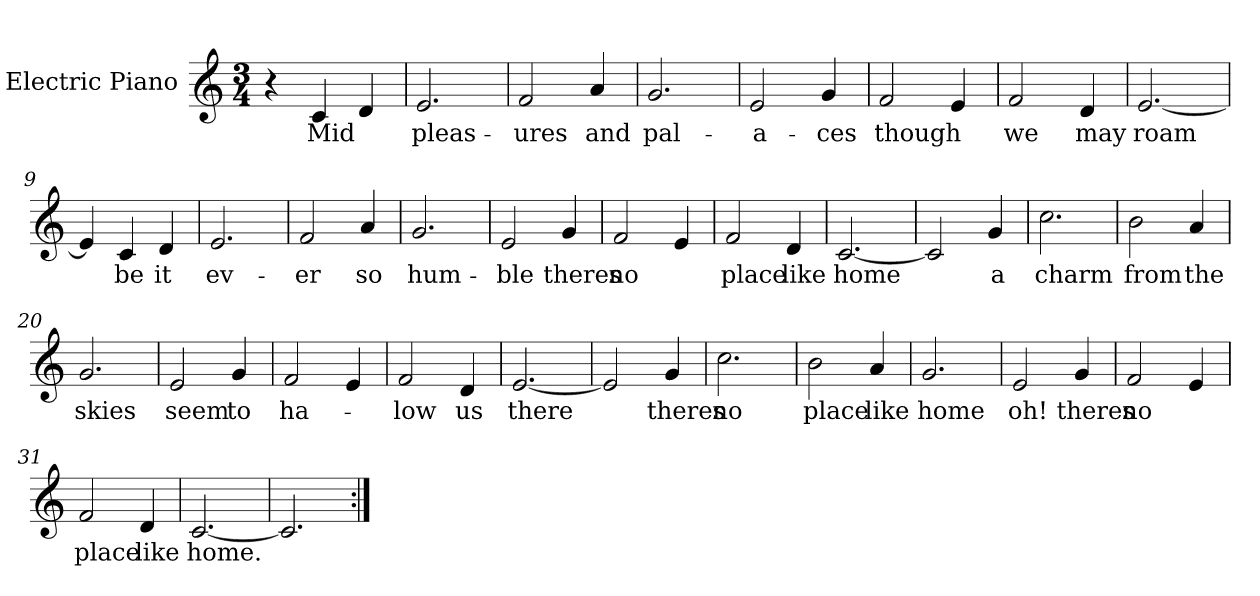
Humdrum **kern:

**kern	**text
*part1	*part1
*staff1	*staff1
*I"Electric Piano	*
*I'E.Pno	*
*clefG2	*
*k[]	*
*C:	*
*M3/4	*
=1	=1
4r	.
4c/	Mid
4d/	.
=2	=2
2.e/	pleas-
=3	=3
2f/	-ures
4a/	and
=4	=4
2.g/	pal-
=5	=5
2e/	-a-
4g/	-ces
=6	=6
2f/	though
4e/	.
=7	=7
2f/	we
4d/	may
=8	=8
[2.e/	roam
!!LO:LB:g=z
=9	=9
4e/]	.
4c/	be
4d/	it
=10	=10
2.e/	ev-
=11	=11
2f/	-er
4a/	so
=12	=12
2.g/	hum-
=13	=13
2e/	-ble
4g/	theres
=14	=14
2f/	no
4e/	.
=15	=15
2f/	place
4d/	like
=16	=16
[2.c/	home
=17	=17
2c/]	.
4g/	a
=18	=18
2.cc\	charm
!!LO:LB:g=z
=19	=19
2b\	from
4a/	the
=20	=20
2.g/	skies
=21	=21
2e/	seem
4g/	to
=22	=22
2f/	ha-
4e/	.
=23	=23
2f/	-low
4d/	us
=24	=24
[2.e/	there
=25	=25
2e/]	.
4g/	theres
=26	=26
2.cc\	no
=27	=27
2b\	place
4a/	like
!!LO:LB:g=z
=28	=28
2.g/	home
=29	=29
2e/	oh!
4g/	theres
=30	=30
2f/	no
4e/	.
=31	=31
2f/	place
4d/	like
=32	=32
[2.c/	home.
=33	=33
2.c/]	.
=:|!	=:|!
*-	*-
